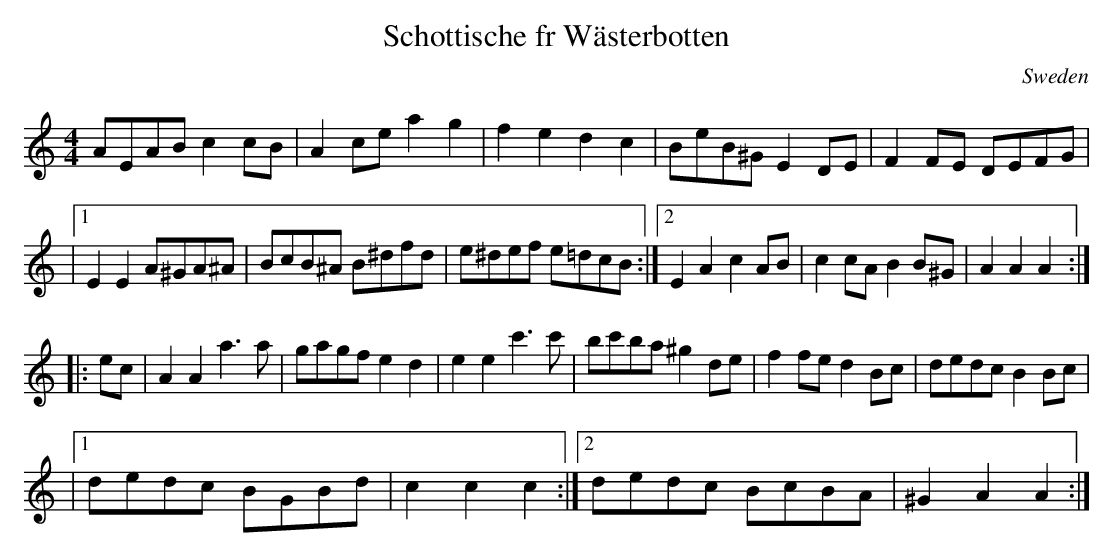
X:1
T:Schottische fr W\"asterbotten
O:Sweden
M:4/4
K:Am
AEAB c2cB | A2ce a2g2 | \
f2e2d2c2 | BeB^G E2DE | \
F2FE DEFG |
|1 E2E2 A^GA^A | BcB^A B^dfd | e^def e=dcB :|2\
E2A2c2AB | c2cA B2B^G | A2A2A2:|
|: ec |\
A2A2 a3a | gagfe2d2 | e2e2c'3c' | bc'ba^g2 de | \
f2fed2Bc | dedcB2 Bc |
|1 dedc BGBd | c2c2c2 :|2\
dedc BcBA | ^G2A2A2:|
